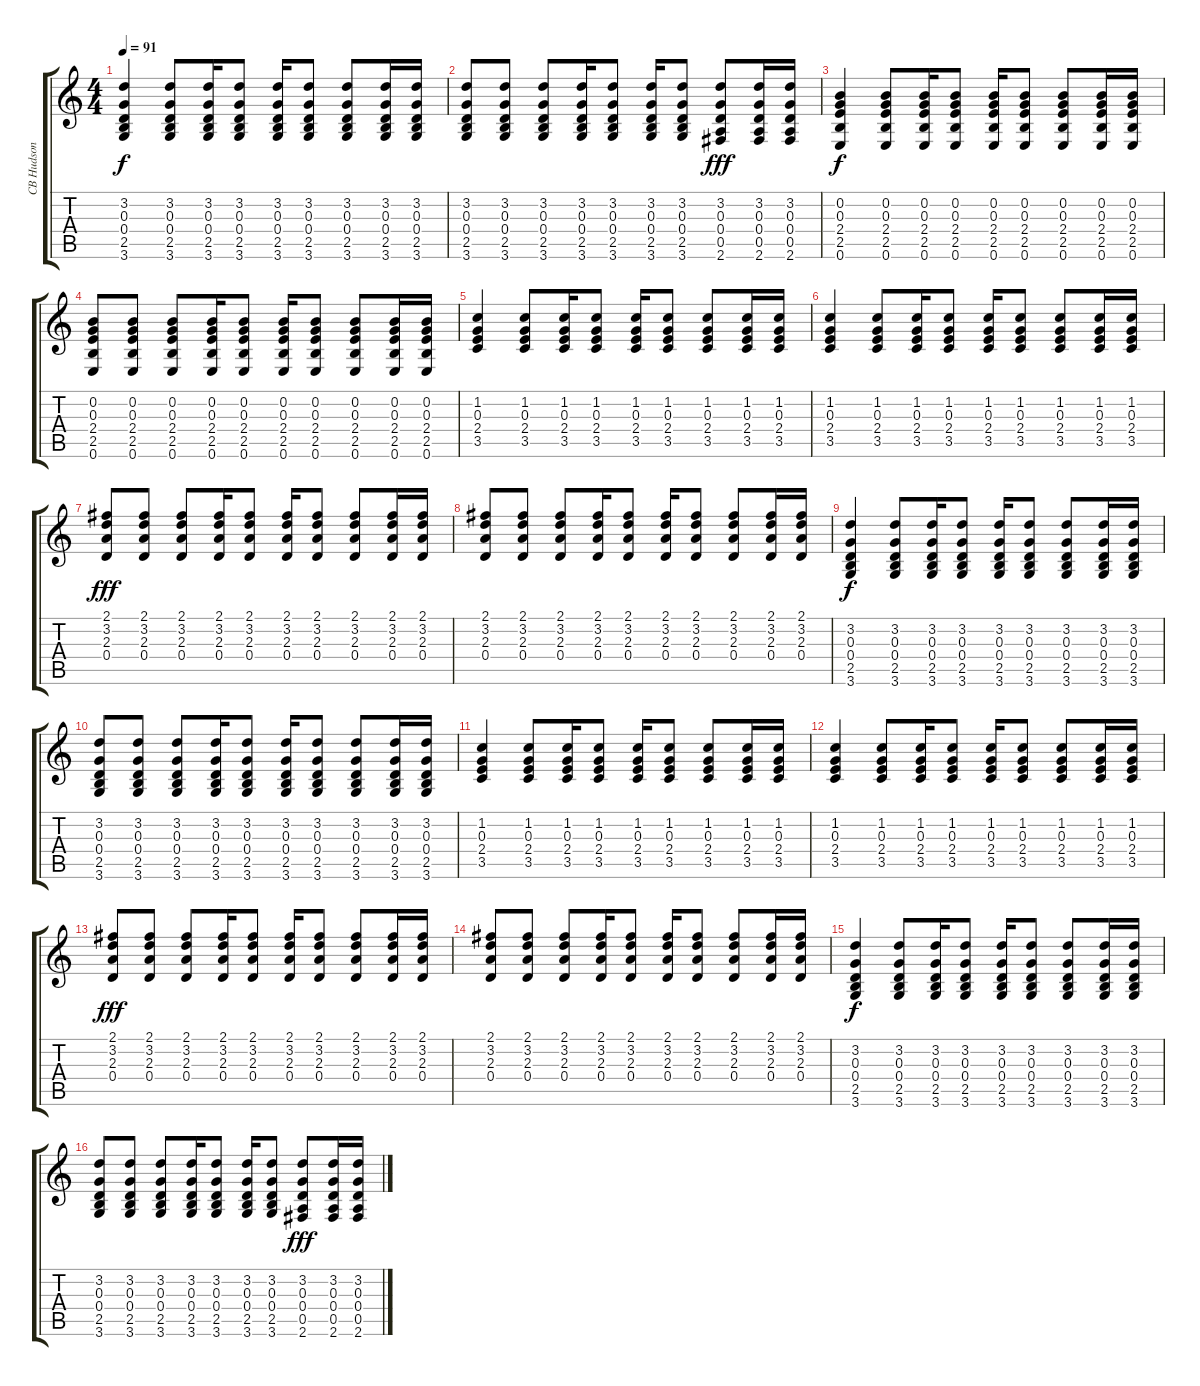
\track ("CB Hudson - acoustic guitar" "CB Hudson ") {instrument acousticguitarsteel}
\staff {score tabs}
\tuning (E4 B3 G3 D3 A2 E2) {hide}
\ts (4 4)
\tempo 91
\clef g2
\ks c
(3.2 0.3 0.4 2.5 3.6).4{dy f} (3.2 0.3 0.4 2.5 3.6).8 (3.2 0.3 0.4 2.5 3.6).16 (3.2 0.3 0.4 2.5 3.6).8 (3.2 0.3 0.4 2.5 3.6).16 (3.2 0.3 0.4 2.5 3.6).8 (3.2 0.3 0.4 2.5 3.6).8 (3.2 0.3 0.4 2.5 3.6).16 (3.2 0.3 0.4 2.5 3.6).16 |
(3.2 0.3 0.4 2.5 3.6).8 (3.2 0.3 0.4 2.5 3.6).8 (3.2 0.3 0.4 2.5 3.6).8 (3.2 0.3 0.4 2.5 3.6).16 (3.2 0.3 0.4 2.5 3.6).8 (3.2 0.3 0.4 2.5 3.6).16 (3.2 0.3 0.4 2.5 3.6).8 (3.2 0.3 0.4 0.5 2.6).8{dy fff} (3.2 0.3 0.4 0.5 2.6).16 (3.2 0.3 0.4 0.5 2.6).16 |
(0.2 0.3 2.4 2.5 0.6).4{dy f} (0.2 0.3 2.4 2.5 0.6).8 (0.2 0.3 2.4 2.5 0.6).16 (0.2 0.3 2.4 2.5 0.6).8 (0.2 0.3 2.4 2.5 0.6).16 (0.2 0.3 2.4 2.5 0.6).8 (0.2 0.3 2.4 2.5 0.6).8 (0.2 0.3 2.4 2.5 0.6).16 (0.2 0.3 2.4 2.5 0.6).16 |
(0.2 0.3 2.4 2.5 0.6).8 (0.2 0.3 2.4 2.5 0.6).8 (0.2 0.3 2.4 2.5 0.6).8 (0.2 0.3 2.4 2.5 0.6).16 (0.2 0.3 2.4 2.5 0.6).8 (0.2 0.3 2.4 2.5 0.6).16 (0.2 0.3 2.4 2.5 0.6).8 (0.2 0.3 2.4 2.5 0.6).8 (0.2 0.3 2.4 2.5 0.6).16 (0.2 0.3 2.4 2.5 0.6).16 |
(1.2 0.3 2.4 3.5).4 (1.2 0.3 2.4 3.5).8 (1.2 0.3 2.4 3.5).16 (1.2 0.3 2.4 3.5).8 (1.2 0.3 2.4 3.5).16 (1.2 0.3 2.4 3.5).8 (1.2 0.3 2.4 3.5).8 (1.2 0.3 2.4 3.5).16 (1.2 0.3 2.4 3.5).16 |
(1.2 0.3 2.4 3.5).4 (1.2 0.3 2.4 3.5).8 (1.2 0.3 2.4 3.5).16 (1.2 0.3 2.4 3.5).8 (1.2 0.3 2.4 3.5).16 (1.2 0.3 2.4 3.5).8 (1.2 0.3 2.4 3.5).8 (1.2 0.3 2.4 3.5).16 (1.2 0.3 2.4 3.5).16 |
(2.1 3.2 2.3 0.4).8{dy fff} (2.1 3.2 2.3 0.4).8 (2.1 3.2 2.3 0.4).8 (2.1 3.2 2.3 0.4).16 (2.1 3.2 2.3 0.4).8 (2.1 3.2 2.3 0.4).16 (2.1 3.2 2.3 0.4).8 (2.1 3.2 2.3 0.4).8 (2.1 3.2 2.3 0.4).16 (2.1 3.2 2.3 0.4).16 |
(2.1 3.2 2.3 0.4).8 (2.1 3.2 2.3 0.4).8 (2.1 3.2 2.3 0.4).8 (2.1 3.2 2.3 0.4).16 (2.1 3.2 2.3 0.4).8 (2.1 3.2 2.3 0.4).16 (2.1 3.2 2.3 0.4).8 (2.1 3.2 2.3 0.4).8 (2.1 3.2 2.3 0.4).16 (2.1 3.2 2.3 0.4).16 |
(3.2 0.3 0.4 2.5 3.6).4{dy f} (3.2 0.3 0.4 2.5 3.6).8 (3.2 0.3 0.4 2.5 3.6).16 (3.2 0.3 0.4 2.5 3.6).8 (3.2 0.3 0.4 2.5 3.6).16 (3.2 0.3 0.4 2.5 3.6).8 (3.2 0.3 0.4 2.5 3.6).8 (3.2 0.3 0.4 2.5 3.6).16 (3.2 0.3 0.4 2.5 3.6).16 |
(3.2 0.3 0.4 2.5 3.6).8 (3.2 0.3 0.4 2.5 3.6).8 (3.2 0.3 0.4 2.5 3.6).8 (3.2 0.3 0.4 2.5 3.6).16 (3.2 0.3 0.4 2.5 3.6).8 (3.2 0.3 0.4 2.5 3.6).16 (3.2 0.3 0.4 2.5 3.6).8 (3.2 0.3 0.4 2.5 3.6).8 (3.2 0.3 0.4 2.5 3.6).16 (3.2 0.3 0.4 2.5 3.6).16 |
(1.2 0.3 2.4 3.5).4 (1.2 0.3 2.4 3.5).8 (1.2 0.3 2.4 3.5).16 (1.2 0.3 2.4 3.5).8 (1.2 0.3 2.4 3.5).16 (1.2 0.3 2.4 3.5).8 (1.2 0.3 2.4 3.5).8 (1.2 0.3 2.4 3.5).16 (1.2 0.3 2.4 3.5).16 |
(1.2 0.3 2.4 3.5).4 (1.2 0.3 2.4 3.5).8 (1.2 0.3 2.4 3.5).16 (1.2 0.3 2.4 3.5).8 (1.2 0.3 2.4 3.5).16 (1.2 0.3 2.4 3.5).8 (1.2 0.3 2.4 3.5).8 (1.2 0.3 2.4 3.5).16 (1.2 0.3 2.4 3.5).16 |
(2.1 3.2 2.3 0.4).8{dy fff} (2.1 3.2 2.3 0.4).8 (2.1 3.2 2.3 0.4).8 (2.1 3.2 2.3 0.4).16 (2.1 3.2 2.3 0.4).8 (2.1 3.2 2.3 0.4).16 (2.1 3.2 2.3 0.4).8 (2.1 3.2 2.3 0.4).8 (2.1 3.2 2.3 0.4).16 (2.1 3.2 2.3 0.4).16 |
(2.1 3.2 2.3 0.4).8 (2.1 3.2 2.3 0.4).8 (2.1 3.2 2.3 0.4).8 (2.1 3.2 2.3 0.4).16 (2.1 3.2 2.3 0.4).8 (2.1 3.2 2.3 0.4).16 (2.1 3.2 2.3 0.4).8 (2.1 3.2 2.3 0.4).8 (2.1 3.2 2.3 0.4).16 (2.1 3.2 2.3 0.4).16 |
(3.2 0.3 0.4 2.5 3.6).4{dy f} (3.2 0.3 0.4 2.5 3.6).8 (3.2 0.3 0.4 2.5 3.6).16 (3.2 0.3 0.4 2.5 3.6).8 (3.2 0.3 0.4 2.5 3.6).16 (3.2 0.3 0.4 2.5 3.6).8 (3.2 0.3 0.4 2.5 3.6).8 (3.2 0.3 0.4 2.5 3.6).16 (3.2 0.3 0.4 2.5 3.6).16 |
(3.2 0.3 0.4 2.5 3.6).8 (3.2 0.3 0.4 2.5 3.6).8 (3.2 0.3 0.4 2.5 3.6).8 (3.2 0.3 0.4 2.5 3.6).16 (3.2 0.3 0.4 2.5 3.6).8 (3.2 0.3 0.4 2.5 3.6).16 (3.2 0.3 0.4 2.5 3.6).8 (3.2 0.3 0.4 0.5 2.6).8{dy fff} (3.2 0.3 0.4 0.5 2.6).16 (3.2 0.3 0.4 0.5 2.6).16
